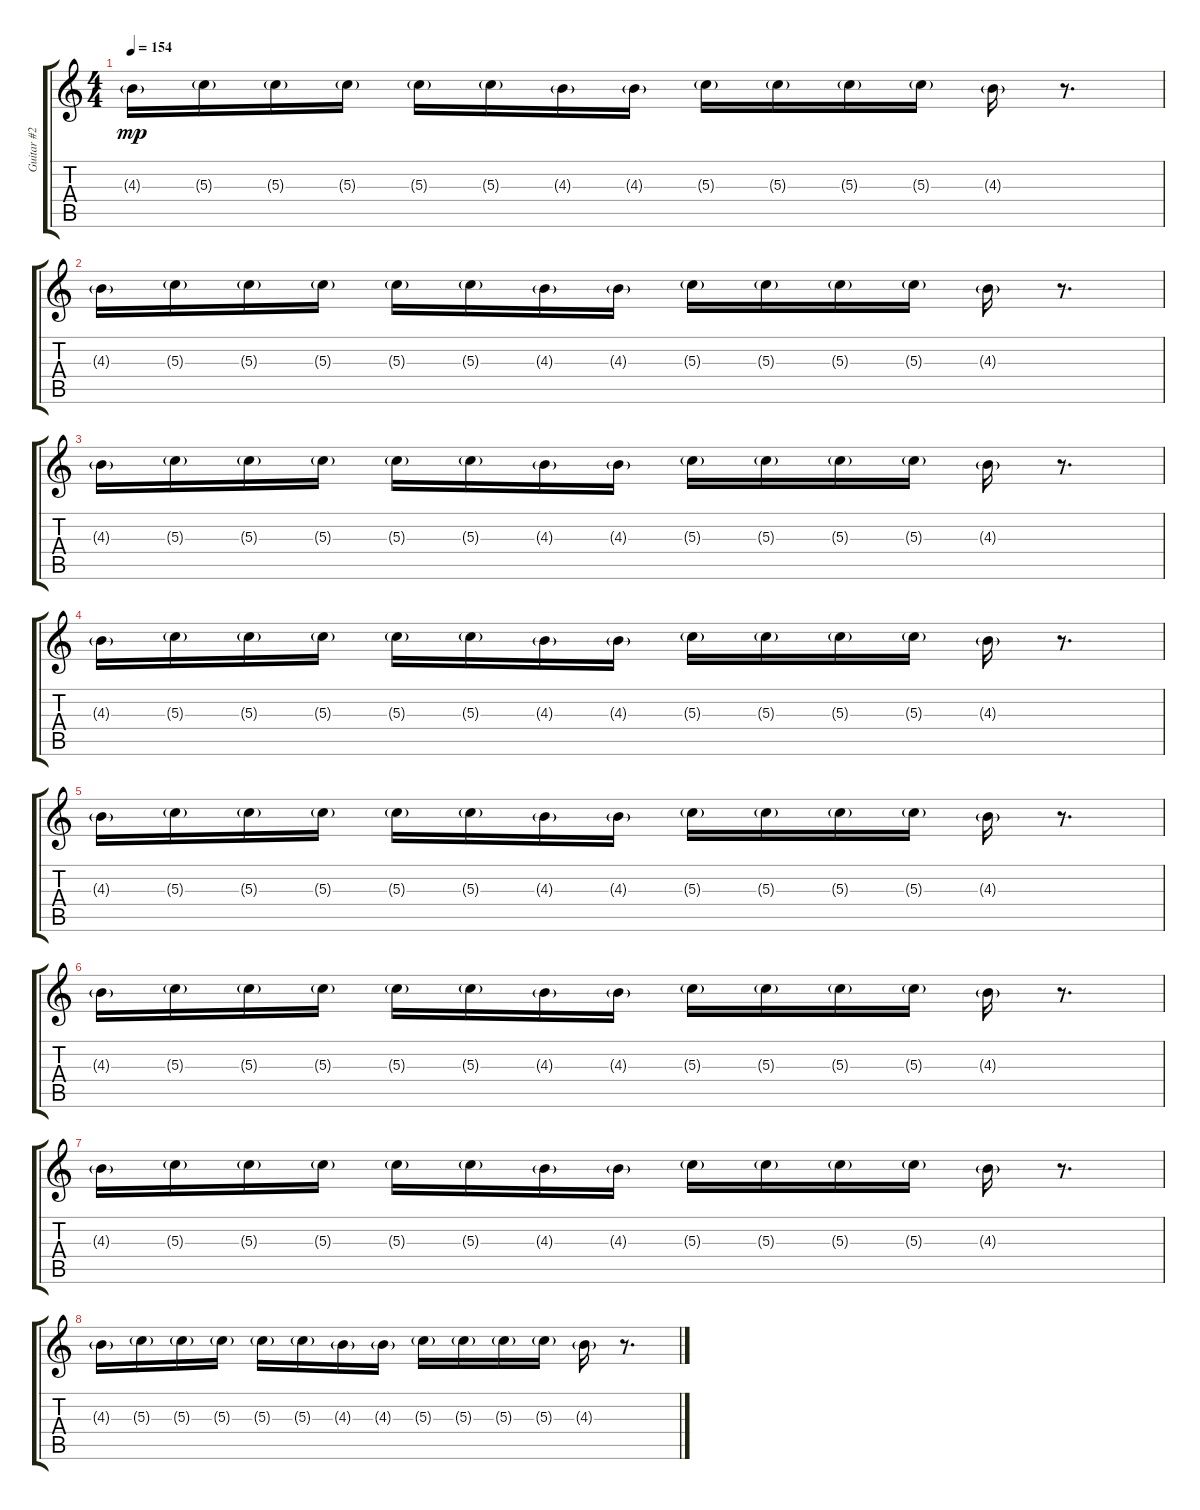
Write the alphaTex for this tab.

\track ("Guitar #2 (delay #4)" "Guitar #2 ") {instrument distortionguitar}
\staff {score tabs}
\tuning (E4 B3 G3 D3 A2 E2) {hide}
\ts (4 4)
\tempo 154
\clef g2
\ks c
4.3{g}.16{dy mp} 5.3{g}.16 5.3{g}.16 5.3{g}.16 5.3{g}.16 5.3{g}.16 4.3{g}.16 4.3{g}.16 5.3{g}.16 5.3{g}.16 5.3{g}.16 5.3{g}.16 4.3{g}.16 r.8{d} |
4.3{g}.16 5.3{g}.16 5.3{g}.16 5.3{g}.16 5.3{g}.16 5.3{g}.16 4.3{g}.16 4.3{g}.16 5.3{g}.16 5.3{g}.16 5.3{g}.16 5.3{g}.16 4.3{g}.16 r.8{d} |
4.3{g}.16 5.3{g}.16 5.3{g}.16 5.3{g}.16 5.3{g}.16 5.3{g}.16 4.3{g}.16 4.3{g}.16 5.3{g}.16 5.3{g}.16 5.3{g}.16 5.3{g}.16 4.3{g}.16 r.8{d} |
4.3{g}.16 5.3{g}.16 5.3{g}.16 5.3{g}.16 5.3{g}.16 5.3{g}.16 4.3{g}.16 4.3{g}.16 5.3{g}.16 5.3{g}.16 5.3{g}.16 5.3{g}.16 4.3{g}.16 r.8{d} |
4.3{g}.16 5.3{g}.16 5.3{g}.16 5.3{g}.16 5.3{g}.16 5.3{g}.16 4.3{g}.16 4.3{g}.16 5.3{g}.16 5.3{g}.16 5.3{g}.16 5.3{g}.16 4.3{g}.16 r.8{d} |
4.3{g}.16 5.3{g}.16 5.3{g}.16 5.3{g}.16 5.3{g}.16 5.3{g}.16 4.3{g}.16 4.3{g}.16 5.3{g}.16 5.3{g}.16 5.3{g}.16 5.3{g}.16 4.3{g}.16 r.8{d} |
4.3{g}.16 5.3{g}.16 5.3{g}.16 5.3{g}.16 5.3{g}.16 5.3{g}.16 4.3{g}.16 4.3{g}.16 5.3{g}.16 5.3{g}.16 5.3{g}.16 5.3{g}.16 4.3{g}.16 r.8{d} |
4.3{g}.16 5.3{g}.16 5.3{g}.16 5.3{g}.16 5.3{g}.16 5.3{g}.16 4.3{g}.16 4.3{g}.16 5.3{g}.16 5.3{g}.16 5.3{g}.16 5.3{g}.16 4.3{g}.16 r.8{d}
